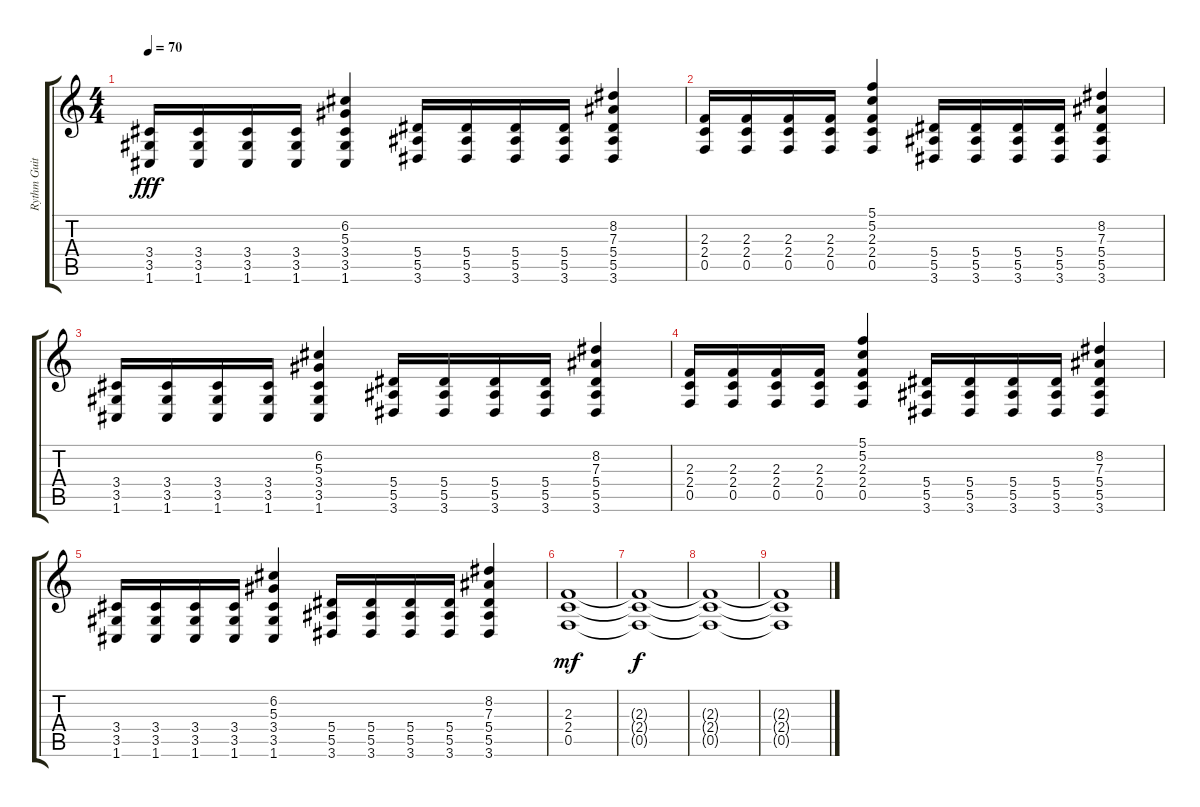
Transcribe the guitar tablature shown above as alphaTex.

\track ("Rythm Guitar" "Rythm Guit") {instrument distortionguitar}
\staff {score tabs}
\tuning (C4 G3 Eb3 Bb2 F2 C2) {hide}
\ts (4 4)
\tempo 70
\clef g2
\ks c
(3.4 3.5 1.6).16{dy fff} (3.4 3.5 1.6).16 (3.4 3.5 1.6).16 (3.4 3.5 1.6).16 (6.2 5.3 3.4 3.5 1.6).4 (5.4 5.5 3.6).16 (5.4 5.5 3.6).16 (5.4 5.5 3.6).16 (5.4 5.5 3.6).16 (8.2 7.3 5.4 5.5 3.6).4 |
(2.3 2.4 0.5).16 (2.3 2.4 0.5).16 (2.3 2.4 0.5).16 (2.3 2.4 0.5).16 (5.1 5.2 2.3 2.4 0.5).4 (5.4 5.5 3.6).16 (5.4 5.5 3.6).16 (5.4 5.5 3.6).16 (5.4 5.5 3.6).16 (8.2 7.3 5.4 5.5 3.6).4 |
(3.4 3.5 1.6).16 (3.4 3.5 1.6).16 (3.4 3.5 1.6).16 (3.4 3.5 1.6).16 (6.2 5.3 3.4 3.5 1.6).4 (5.4 5.5 3.6).16 (5.4 5.5 3.6).16 (5.4 5.5 3.6).16 (5.4 5.5 3.6).16 (8.2 7.3 5.4 5.5 3.6).4 |
(2.3 2.4 0.5).16 (2.3 2.4 0.5).16 (2.3 2.4 0.5).16 (2.3 2.4 0.5).16 (5.1 5.2 2.3 2.4 0.5).4 (5.4 5.5 3.6).16 (5.4 5.5 3.6).16 (5.4 5.5 3.6).16 (5.4 5.5 3.6).16 (8.2 7.3 5.4 5.5 3.6).4 |
(3.4 3.5 1.6).16 (3.4 3.5 1.6).16 (3.4 3.5 1.6).16 (3.4 3.5 1.6).16 (6.2 5.3 3.4 3.5 1.6).4 (5.4 5.5 3.6).16 (5.4 5.5 3.6).16 (5.4 5.5 3.6).16 (5.4 5.5 3.6).16 (8.2 7.3 5.4 5.5 3.6).4 |
(2.3 2.4 0.5).1{dy mf} |
(2.3{t} 2.4{t} 0.5{t}).1{dy f} |
(2.3{t} 2.4{t} 0.5{t}).1 |
(2.3{t} 2.4{t} 0.5{t}).1
